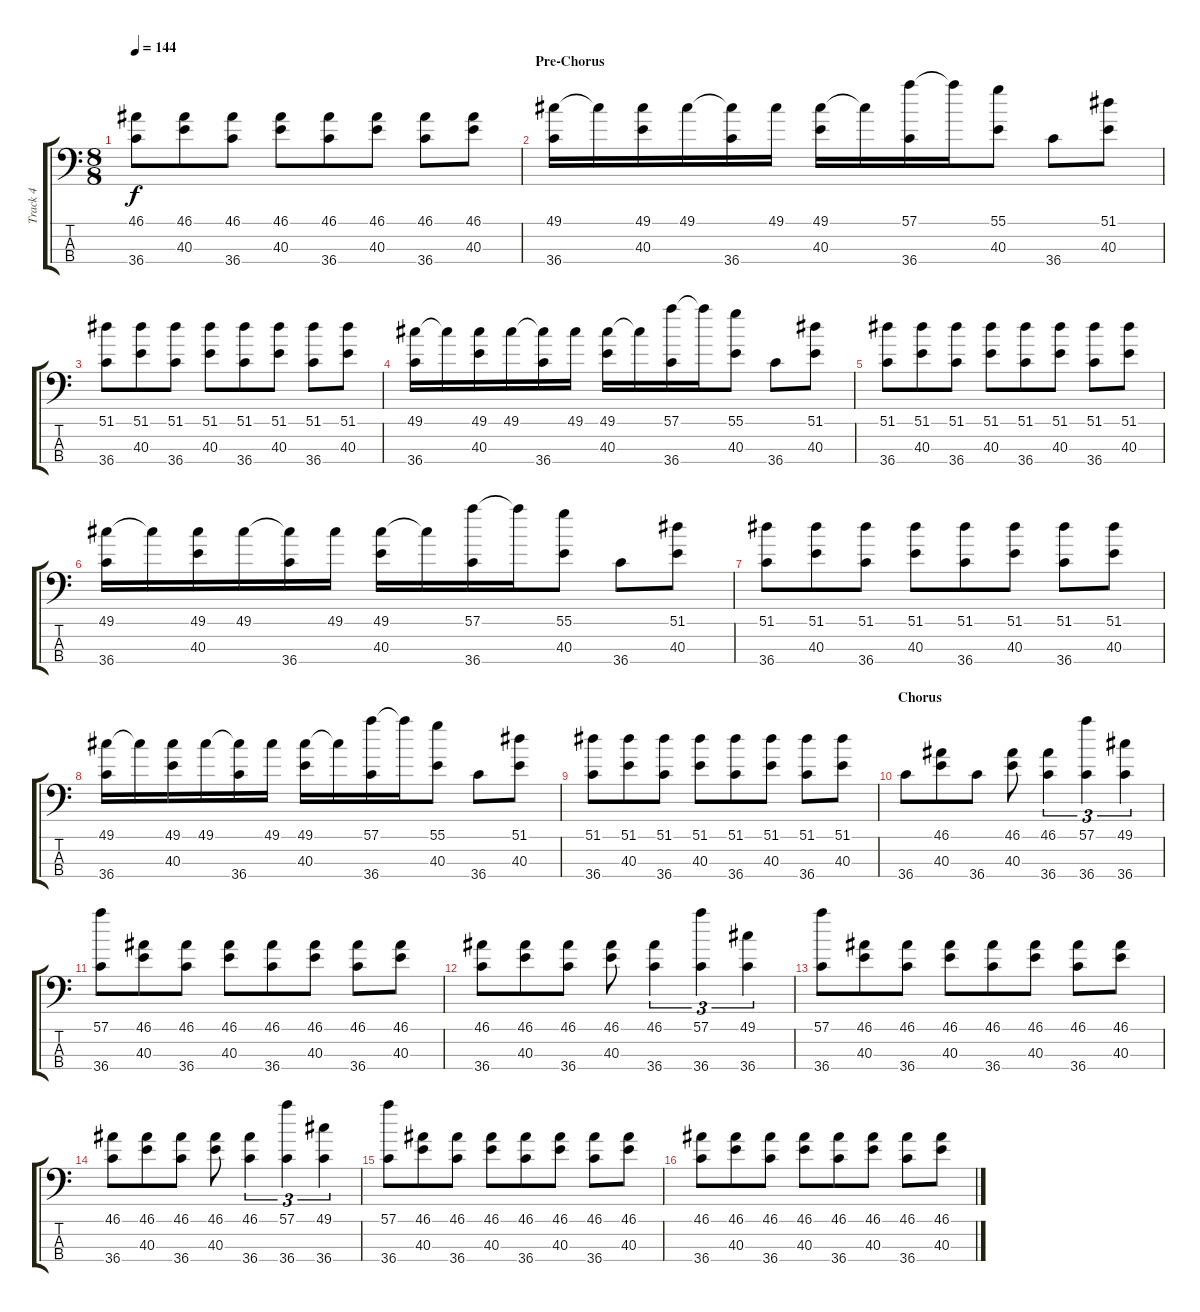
\track ("Track 4" "Track 4") {instrument acousticgrandpiano}
\staff {score tabs}
\tuning (C-1 C-1 C-1 C-1) {hide}
\ts (8 8)
\tempo 144
\clef f4
\ks c
(46.1 36.4).8{dy f} (46.1 40.3).8 (46.1 36.4).8 (46.1 40.3).8 (46.1 36.4).8 (46.1 40.3).8 (46.1 36.4).8 (46.1 40.3).8 |
\section ("" "Pre-Chorus")
(49.1 36.4).16 49.1{t}.16 (49.1 40.3).16 49.1.16 (49.1{t} 36.4).16 49.1.16 (49.1 40.3).16 49.1{t}.16 (57.1 36.4).16 57.1{t}.16 (55.1 40.3).8 36.4.8 (51.1 40.3).8 |
(51.1 36.4).8 (51.1 40.3).8 (51.1 36.4).8 (51.1 40.3).8 (51.1 36.4).8 (51.1 40.3).8 (51.1 36.4).8 (51.1 40.3).8 |
(49.1 36.4).16 49.1{t}.16 (49.1 40.3).16 49.1.16 (49.1{t} 36.4).16 49.1.16 (49.1 40.3).16 49.1{t}.16 (57.1 36.4).16 57.1{t}.16 (55.1 40.3).8 36.4.8 (51.1 40.3).8 |
(51.1 36.4).8 (51.1 40.3).8 (51.1 36.4).8 (51.1 40.3).8 (51.1 36.4).8 (51.1 40.3).8 (51.1 36.4).8 (51.1 40.3).8 |
(49.1 36.4).16 49.1{t}.16 (49.1 40.3).16 49.1.16 (49.1{t} 36.4).16 49.1.16 (49.1 40.3).16 49.1{t}.16 (57.1 36.4).16 57.1{t}.16 (55.1 40.3).8 36.4.8 (51.1 40.3).8 |
(51.1 36.4).8 (51.1 40.3).8 (51.1 36.4).8 (51.1 40.3).8 (51.1 36.4).8 (51.1 40.3).8 (51.1 36.4).8 (51.1 40.3).8 |
(49.1 36.4).16 49.1{t}.16 (49.1 40.3).16 49.1.16 (49.1{t} 36.4).16 49.1.16 (49.1 40.3).16 49.1{t}.16 (57.1 36.4).16 57.1{t}.16 (55.1 40.3).8 36.4.8 (51.1 40.3).8 |
(51.1 36.4).8 (51.1 40.3).8 (51.1 36.4).8 (51.1 40.3).8 (51.1 36.4).8 (51.1 40.3).8 (51.1 36.4).8 (51.1 40.3).8 |
\section ("" "Chorus")
36.4.8 (46.1 40.3).8 36.4.8 (46.1 40.3).8 (46.1 36.4).4{tu (3 2)} (57.1 36.4).4{tu (3 2)} (49.1 36.4).4{tu (3 2)} |
(57.1 36.4).8 (46.1 40.3).8 (46.1 36.4).8 (46.1 40.3).8 (46.1 36.4).8 (46.1 40.3).8 (46.1 36.4).8 (46.1 40.3).8 |
(46.1 36.4).8 (46.1 40.3).8 (46.1 36.4).8 (46.1 40.3).8 (46.1 36.4).4{tu (3 2)} (57.1 36.4).4{tu (3 2)} (49.1 36.4).4{tu (3 2)} |
(57.1 36.4).8 (46.1 40.3).8 (46.1 36.4).8 (46.1 40.3).8 (46.1 36.4).8 (46.1 40.3).8 (46.1 36.4).8 (46.1 40.3).8 |
(46.1 36.4).8 (46.1 40.3).8 (46.1 36.4).8 (46.1 40.3).8 (46.1 36.4).4{tu (3 2)} (57.1 36.4).4{tu (3 2)} (49.1 36.4).4{tu (3 2)} |
(57.1 36.4).8 (46.1 40.3).8 (46.1 36.4).8 (46.1 40.3).8 (46.1 36.4).8 (46.1 40.3).8 (46.1 36.4).8 (46.1 40.3).8 |
(46.1 36.4).8 (46.1 40.3).8 (46.1 36.4).8 (46.1 40.3).8 (46.1 36.4).8 (46.1 40.3).8 (46.1 36.4).8 (46.1 40.3).8
